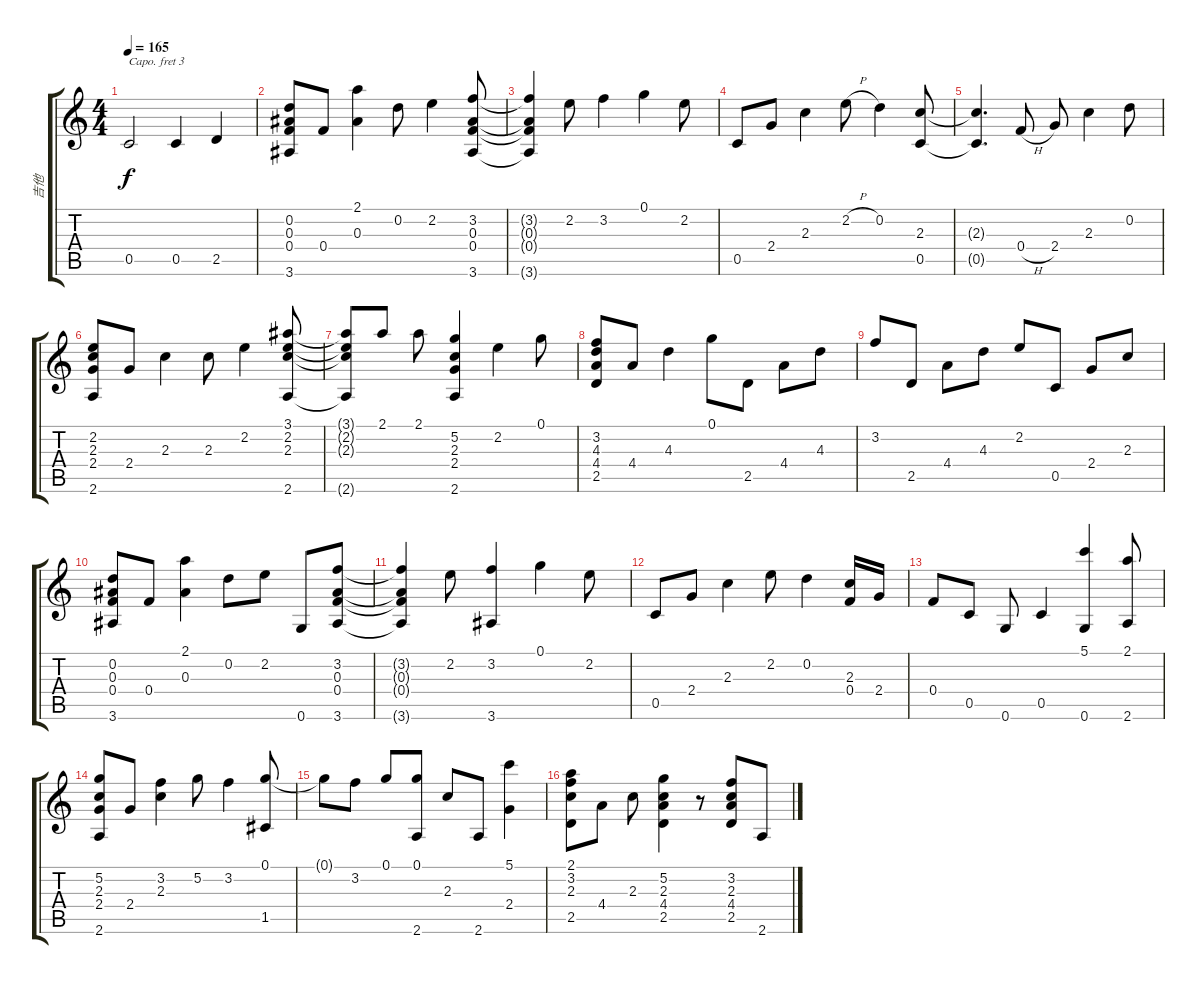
\track ("吉他" "吉他") {instrument acousticguitarsteel}
\staff {score tabs}
\capo 3
\tuning (E4 B3 G3 D3 A2 E2) {hide}
\ts (4 4)
\tempo 165
\clef g2
\ks c
0.5.2{dy f} 0.5.4 2.5.4 |
(0.2 0.3 0.4 3.6).8 0.4.8 (2.1 0.3).4 0.2.8 2.2.4 (3.2 0.3 0.4 3.6).8 |
(3.2{t} 0.3{t} 0.4{t} 3.6{t}).4 2.2.8 3.2.4 0.1.4 2.2.8 |
0.5.8 2.4.8 2.3.4 2.2{h}.8 0.2.4 (2.3 0.5).8 |
(2.3{t} 0.5{t}).4{d} 0.4{h}.8 2.4.8 2.3.4 0.2.8 |
(2.2 2.3 2.4 2.6).8 2.4.8 2.3.4 2.3.8 2.2.4 (3.1 2.2 2.3 2.6).8 |
(3.1{t} 2.2{t} 2.3{t} 2.6{t}).8 2.1.8 2.1.8 (5.2 2.3 2.4 2.6).4 2.2.4 0.1.8 |
(3.2 4.3 4.4 2.5).8 4.4.8 4.3.4 0.1.8 2.5.8 4.4.8 4.3.8 |
3.2.8 2.5.8 4.4.8 4.3.8 2.2.8 0.5.8 2.4.8 2.3.8 |
(0.2 0.3 0.4 3.6).8 0.4.8 (2.1 0.3).4 0.2.8 2.2.8 0.6.8 (3.2 0.3 0.4 3.6).8 |
(3.2{t} 0.3{t} 0.4{t} 3.6{t}).4 2.2.8 (3.2 3.6).4 0.1.4 2.2.8 |
0.5.8 2.4.8 2.3.4 2.2.8 0.2.4 (2.3 0.4).16 2.4.16 |
0.4.8 0.5.8 0.6.8 0.5.4 (5.1 0.6).4 (2.1 2.6).8 |
(5.2 2.3 2.4 2.6).8 2.4.8 (3.2 2.3).4 5.2.8 3.2.4 (0.1 1.5).8 |
0.1{t}.8 3.2.8 0.1.8 (0.1 2.6).8 2.3.8 2.6.8 (5.1 2.4).4 |
(2.1 3.2 2.3 2.5).8 4.4.8 2.3.8 (5.2 2.3 4.4 2.5).4 r.8 (3.2 2.3 4.4 2.5).8 2.6.8
